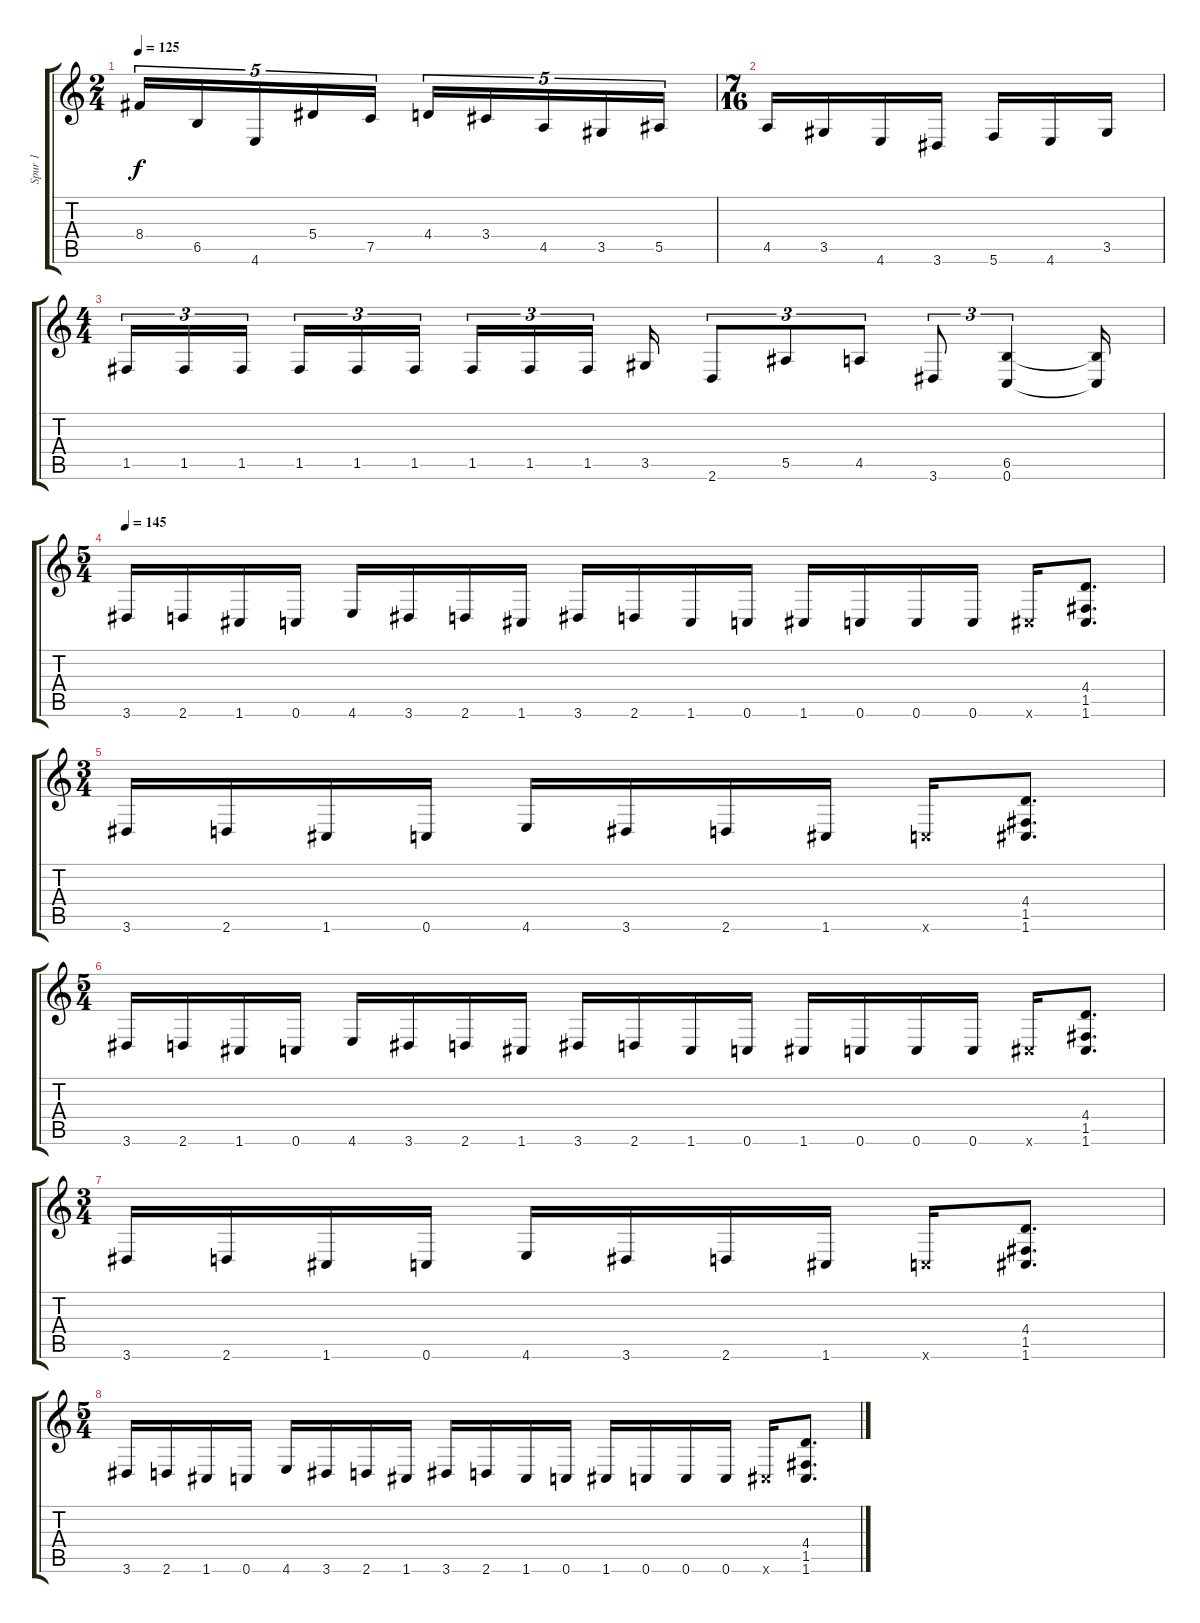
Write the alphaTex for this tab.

\track ("Spur 1" "Spur 1") {instrument distortionguitar}
\staff {score tabs}
\tuning (C4 G3 Eb3 Bb2 F2 C2) {hide}
\ts (2 4)
\tempo 125
\clef g2
\ks c
8.4.16{tu (5 4) dy f} 6.5.16{tu (5 4)} 4.6.16{tu (5 4)} 5.4.16{tu (5 4)} 7.5.16{tu (5 4)} 4.4.16{tu (5 4)} 3.4.16{tu (5 4)} 4.5.16{tu (5 4)} 3.5.16{tu (5 4)} 5.5.16{tu (5 4)} |
\ts (7 16)
4.5.16 3.5.16 4.6.16 3.6.16 5.6.16 4.6.16 3.5.16 |
\ts (4 4)
1.5.16{tu (3 2)} 1.5.16{tu (3 2)} 1.5.16{tu (3 2) beam splitsecondary} 1.5.16{tu (3 2)} 1.5.16{tu (3 2)} 1.5.16{tu (3 2)} 1.5.16{tu (3 2)} 1.5.16{tu (3 2)} 1.5.16{tu (3 2) beam splitsecondary} 3.5.16 2.6.8{tu (3 2)} 5.5.8{tu (3 2)} 4.5.8{tu (3 2)} 3.6.8{tu (3 2)} (6.5 0.6).4{tu (3 2)} (6.5{t} 0.6{t}).16 |
\ts (5 4)
\tempo 145
3.6.16 2.6.16 1.6.16 0.6.16 4.6.16 3.6.16 2.6.16 1.6.16 3.6.16 2.6.16 1.6.16 0.6.16 1.6.16 0.6.16 0.6.16 0.6.16 1.6{x}.16 (4.4 1.5 1.6).8{d} |
\ts (3 4)
3.6.16 2.6.16 1.6.16 0.6.16 4.6.16 3.6.16 2.6.16 1.6.16 0.6{x}.16 (4.4 1.5 1.6).8{d} |
\ts (5 4)
3.6.16 2.6.16 1.6.16 0.6.16 4.6.16 3.6.16 2.6.16 1.6.16 3.6.16 2.6.16 1.6.16 0.6.16 1.6.16 0.6.16 0.6.16 0.6.16 1.6{x}.16 (4.4 1.5 1.6).8{d} |
\ts (3 4)
3.6.16 2.6.16 1.6.16 0.6.16 4.6.16 3.6.16 2.6.16 1.6.16 0.6{x}.16 (4.4 1.5 1.6).8{d} |
\ts (5 4)
3.6.16 2.6.16 1.6.16 0.6.16 4.6.16 3.6.16 2.6.16 1.6.16 3.6.16 2.6.16 1.6.16 0.6.16 1.6.16 0.6.16 0.6.16 0.6.16 1.6{x}.16 (4.4 1.5 1.6).8{d}
